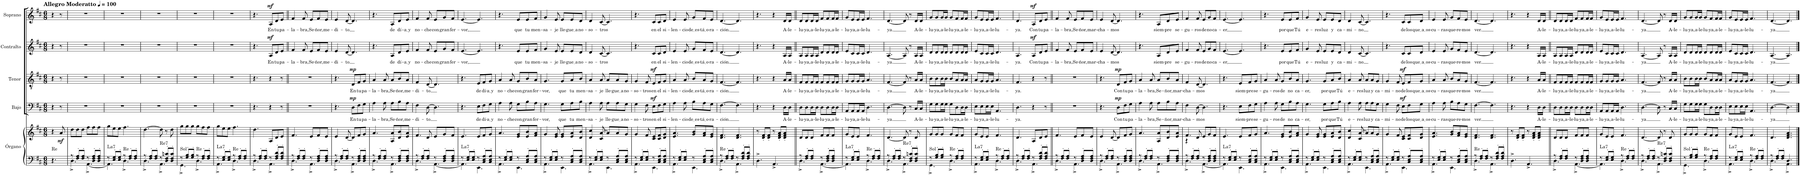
**kern	**kern	**dynam	**harte	**kern	**text	**dynam	**kern	**text	**dynam	**kern	**text	**dynam	**kern	**text	**dynam
*part5	*part5	*part5	*part5	*part4	*part4	*part4	*part3	*part3	*part3	*part2	*part2	*part2	*part1	*part1	*part1
*staff6	*staff5	*staff5/6	*	*staff4	*staff4	*staff4	*staff3	*staff3	*staff3	*staff2	*staff2	*staff2	*staff1	*staff1	*staff1
*I"Órgano	*	*	*	*I"Bajo	*	*	*I"Tenor	*	*	*I"Contralto	*	*	*I"Soprano	*	*
*	*	*	*	*I'B.	*	*	*I'T.	*	*	*I'C.	*	*	*I'S.	*	*
*clefF4	*clefG2	*	*	*clefF4	*	*	*clefGv2	*	*	*clefG2	*	*	*clefG2	*	*
*k[f#c#]	*k[f#c#]	*	*	*k[f#c#]	*	*	*k[f#c#]	*	*	*k[f#c#]	*	*	*k[f#c#]	*	*
*M6/8	*M6/8	*	*	*M6/8	*	*	*M6/8	*	*	*M6/8	*	*	*M6/8	*	*
*MM100	*MM100	*	*	*MM100	*	*	*MM100	*	*	*MM100	*	*	*MM100	*	*
=1	=1	=1	=1	=1	=1	=1	=1	=1	=1	=1	=1	=1	=1	=1	=1
!	!	!	!LO:H:kt=Re	!	!	!	!	!	!	!	!	!	!LO:TX:a:B:t=Allegro Moderatto	!	!
4.r	4r	.	N	4r	.	.	4r	.	.	4r	.	.	4r	.	.
!	!	!LO:DY:b	!	!	!	!	!	!	!	!	!	!	!	!	!
.	8a/	mf	.	8r	.	.	8r	.	.	8r	.	.	8r	.	.
=2	=2	=2	=2	=2	=2	=2	=2	=2	=2	=2	=2	=2	=2	=2	=2
*^	*	*	*	*	*	*	*	*	*	*	*	*	*	*	*
8r	4.D^\	8dd\L	.	.	2.r	.	.	2.r	.	.	2.r	.	.	2.r	.	.
8F#/' 8A/'L	.	8dd\	.	.	.	.	.	.	.	.	.	.	.	.	.	.
8F#/' 8A/'J	.	8dd\J	.	.	.	.	.	.	.	.	.	.	.	.	.	.
8r	[4.AA^\	8ff#\L	.	.	.	.	.	.	.	.	.	.	.	.	.	.
8D/' 8F#/' 8A/'L	.	8ff#\	.	.	.	.	.	.	.	.	.	.	.	.	.	.
8D/' 8F#/' 8A/'J	.	8ff#\J	.	.	.	.	.	.	.	.	.	.	.	.	.	.
=3	=3	=3	=3	=3	=3	=3	=3	=3	=3	=3	=3	=3	=3	=3	=3	=3
!	!	!	!	!LO:H:kt=La7	!	!	!	!	!	!	!	!	!	!	!	!
8r	4.AA\]	8gg\L	.	N	2.r	.	.	2.r	.	.	2.r	.	.	2.r	.	.
8E/' 8G/'L	.	8ee\	.	.	.	.	.	.	.	.	.	.	.	.	.	.
8E/' 8G/'J	.	8ee\J	.	.	.	.	.	.	.	.	.	.	.	.	.	.
!	!	!	!	!LO:H:kt=Re	!	!	!	!	!	!	!	!	!	!	!	!
8r	4.D^\	4.ff#\	.	N	.	.	.	.	.	.	.	.	.	.	.	.
8F#/' 8A/'L	.	.	.	.	.	.	.	.	.	.	.	.	.	.	.	.
8F#/' 8A/'J	.	.	.	.	.	.	.	.	.	.	.	.	.	.	.	.
=4	=4	=4	=4	=4	=4	=4	=4	=4	=4	=4	=4	=4	=4	=4	=4	=4
8r	4.D^\	[4.dd\	.	.	2.r	.	.	2.r	.	.	2.r	.	.	2.r	.	.
8F#/' 8A/'L	.	.	.	.	.	.	.	.	.	.	.	.	.	.	.	.
8F#/' 8A/'J	.	.	.	.	.	.	.	.	.	.	.	.	.	.	.	.
!	!	!	!	!LO:H:kt=Re7	!	!	!	!	!	!	!	!	!	!	!	!
8r	4.AA^\	8dd\]	.	N	.	.	.	.	.	.	.	.	.	.	.	.
8D/' 8F#/' 8cn/'L	.	8r	.	.	.	.	.	.	.	.	.	.	.	.	.	.
8D/' 8F#/' 8c/'J	.	8dd\	.	.	.	.	.	.	.	.	.	.	.	.	.	.
=5	=5	=5	=5	=5	=5	=5	=5	=5	=5	=5	=5	=5	=5	=5	=5	=5
!	!	!	!	!LO:H:kt=Sol	!	!	!	!	!	!	!	!	!	!	!	!
8r	4.GG^\	8gg\L	.	N	2.r	.	.	2.r	.	.	2.r	.	.	2.r	.	.
8G/' 8B/'L	.	8gg\	.	.	.	.	.	.	.	.	.	.	.	.	.	.
8G/' 8B/'J	.	8gg\J	.	.	.	.	.	.	.	.	.	.	.	.	.	.
!	!	!	!	!LO:H:kt=Re	!	!	!	!	!	!	!	!	!	!	!	!
8r	4.D^\	8gg\L	.	N	.	.	.	.	.	.	.	.	.	.	.	.
8F#/' 8A/'L	.	8ff#\	.	.	.	.	.	.	.	.	.	.	.	.	.	.
8F#/' 8A/'J	.	8ff#\J	.	.	.	.	.	.	.	.	.	.	.	.	.	.
=6	=6	=6	=6	=6	=6	=6	=6	=6	=6	=6	=6	=6	=6	=6	=6	=6
!	!	!	!	!LO:H:kt=La7	!	!	!	!	!	!	!	!	!	!	!	!
8r	4.AA^\	8gg\L	.	N	2.r	.	.	2.r	.	.	2.r	.	.	2.r	.	.
8E/' 8G/'L	.	8ee\	.	.	.	.	.	.	.	.	.	.	.	.	.	.
8E/' 8G/'J	.	8ee\J	.	.	.	.	.	.	.	.	.	.	.	.	.	.
!	!	!	!	!LO:H:kt=Re	!	!	!	!	!	!	!	!	!	!	!	!
8r	4.D^\	4.ff#\	.	N	.	.	.	.	.	.	.	.	.	.	.	.
8F#/' 8A/'L	.	.	.	.	.	.	.	.	.	.	.	.	.	.	.	.
8F#/' 8A/'J	.	.	.	.	.	.	.	.	.	.	.	.	.	.	.	.
=7	=7	=7	=7	=7	=7	=7	=7	=7	=7	=7	=7	=7	=7	=7	=7	=7
8r	4.D^\	4.dd\	.	.	4.r	.	.	4.r	.	.	4.r	.	.	4.r	.	.
8F#/' 8A/'L	.	.	.	.	.	.	.	.	.	.	.	.	.	.	.	.
8F#/' 8A/'J	.	.	.	.	.	.	.	.	.	.	.	.	.	.	.	.
!	!	!	!	!	!	!	!	!	!	!	!	!LO:LY:b	!LO:DY:a	!	!LO:LY:b	!LO:DY:a
8r	4.AA^\	8A/L	.	.	4r	.	.	4r	.	.	8A/L	En	mf	8A/L	En	mf
!	!	!	!	!	!	!	!	!	!	!	!	!LO:LY:b	!	!	!LO:LY:b	!
8F#/' 8A/' 8d/'L	.	8d/	.	.	.	.	.	.	.	.	8d/	tu	.	8d/	tu	.
!	!	!	!	!	!	!	!	!	!	!	!	!LO:LY:b	!	!	!LO:LY:b	!
8F#/' 8A/' 8d/'J	.	8e/J	.	.	8r	.	.	8r	.	.	8e/J	pa-	.	8e/J	pa-	.
=8||	=8||	=8||	=8||	=8||	=8||	=8||	=8||	=8||	=8||	=8||	=8||	=8||	=8||	=8||	=8||	=8||
!	!	!	!	!	!	!	!	!	!	!	!	!LO:LY:b	!	!	!LO:LY:b	!
8r	4.D^\	4.f#/	.	.	2.r	.	.	2.r	.	.	4f#/	-la-	.	4f#/	-la-	.
8F#/' 8A/'L	.	.	.	.	.	.	.	.	.	.	.	.	.	.	.	.
!	!	!	!	!	!	!	!	!	!	!	!	!LO:LY:b	!	!	!LO:LY:b	!
8F#/' 8A/'J	.	.	.	.	.	.	.	.	.	.	8f#/	-bra,	.	8f#/	-bra,	.
!	!	!	!	!	!	!	!	!	!	!	!	!LO:LY:b	!	!	!LO:LY:b	!
8r	4.AA^\	8e/L	.	.	.	.	.	.	.	.	8e/L	Se-	.	8e/L	Se-	.
!	!	!	!	!	!	!	!	!	!	!	!	!LO:LY:b	!	!	!LO:LY:b	!
8D/' 8F#/' 8A/'L	.	8f#/	.	.	.	.	.	.	.	.	8f#/	-ñor,	.	8f#/	-ñor,	.
!	!	!	!	!	!	!	!	!	!	!	!	!LO:LY:b	!	!	!LO:LY:b	!
8D/' 8F#/' 8A/'J	.	8e/J	.	.	.	.	.	.	.	.	8e/J	me-	.	8e/J	me-	.
=9	=9	=9	=9	=9	=9	=9	=9	=9	=9	=9	=9	=9	=9	=9	=9	=9
!	!	!	!	!	!	!	!	!	!	!	!	!LO:LY:b	!	!	!LO:LY:b	!
8r	4.D^\	4e/	.	.	4.r	.	.	4.r	.	.	4e/	-di-	.	4e/	-di-	.
8F#/' 8A/'L	.	.	.	.	.	.	.	.	.	.	.	.	.	.	.	.
!	!	!	!	!	!	!	!	!	!	!	!	!LO:LY:b	!	!	!LO:LY:b	!
8F#/' 8A/'J	.	[8d/	.	.	.	.	.	.	.	.	[8d/	-to	.	[8d/	-to	.
!	!	!	!	!	!	!LO:LY:b	!LO:DY:a	!	!LO:LY:b	!LO:DY:a	!	!	!	!	!	!
8r	4.AA^\	8d/L]	.	.	8D\L	En	mp	8D/L	En	mp	4.d/]	.	.	4.d/]	.	.
!	!	!	!	!	!	!LO:LY:b	!	!	!LO:LY:b	!	!	!	!	!	!	!
8D/' 8F#/' 8A/'L	.	8f#/	.	.	8F#\	tu	.	8F#/	tu	.	.	.	.	.	.	.
!	!	!	!	!	!	!LO:LY:b	!	!	!LO:LY:b	!	!	!	!	!	!	!
8D/' 8F#/' 8A/'J	.	8g/J	.	.	8G\J	pa-	.	8G/J	pa-	.	.	.	.	.	.	.
=10	=10	=10	=10	=10	=10	=10	=10	=10	=10	=10	=10	=10	=10	=10	=10	=10
!	!	!	!	!	!	!LO:LY:b	!	!	!LO:LY:b	!	!	!	!	!	!	!
8r	4.D^\	4.a/	.	.	4A\	-la-	.	4A/	-la-	.	4.r	.	.	4.r	.	.
8F#/' 8A/'L	.	.	.	.	.	.	.	.	.	.	.	.	.	.	.	.
!	!	!	!	!	!	!LO:LY:b	!	!	!LO:LY:b	!	!	!	!	!	!	!
8F#/' 8A/'J	.	.	.	.	8A\	-bra,	.	8A/	-bra,	.	.	.	.	.	.	.
!	!	!	!	!	!	!LO:LY:b	!	!	!LO:LY:b	!	!	!LO:LY:b	!	!	!LO:LY:b	!
8r	4.AA^\	8A/ 8a/L	.	.	8A\L	Se-	.	8A/L	Se-	.	8A/L	de	.	8A/L	de	.
!	!	!	!	!	!	!LO:LY:b	!	!	!LO:LY:b	!	!	!LO:LY:b	!	!	!LO:LY:b	!
8D/' 8F#/' 8A/'L	.	8d/ 8b/	.	.	8B\	-ñor,	.	8B/	-ñor,	.	8d/	dí-	.	8d/	dí-	.
!	!	!	!	!	!	!LO:LY:b	!	!	!LO:LY:b	!	!	!LO:LY:b	!	!	!LO:LY:b	!
8D/' 8F#/' 8A/'J	.	8e/ 8a/J	.	.	8A\J	me-	.	8A/J	me-	.	8e/J	a y	.	8e/J	a y	.
=11	=11	=11	=11	=11	=11	=11	=11	=11	=11	=11	=11	=11	=11	=11	=11	=11
*	*	*^	*	*	*	*	*	*	*	*	*	*	*	*	*	*
!	!	!	!	!	!	!	!LO:LY:b	!	!	!LO:LY:b	!	!	!LO:LY:b	!	!	!LO:LY:b	!
8r	4.D^\	4.f#/	4ryy	.	.	4F#\	-di-	.	4F#/	-di-	.	4f#/	no-	.	4f#/	no-	.
8F#/' 8A/'L	.	.	.	.	.	.	.	.	.	.	.	.	.	.	.	.	.
!	!	!	!	!	!	!	!LO:LY:b	!	!	!LO:LY:b	!	!	!LO:LY:b	!	!	!LO:LY:b	!
8F#/' 8A/'J	.	.	8d/	.	.	[8D\	-to	.	[8D/	-to	.	8f#/	-che	.	8f#/	-che	.
!	!	!	!	!	!	!	!	!	!	!	!	!	!LO:LY:b	!	!	!LO:LY:b	!
8r	[4.AA^\	8e/L	4.ryy	.	.	4.D\]	.	.	4.D/]	.	.	8e/L	con	.	8e/L	con	.
!	!	!	!	!	!	!	!	!	!	!	!	!	!LO:LY:b	!	!	!LO:LY:b	!
8D/' 8F#/' 8A/'L	.	8g/	.	.	.	.	.	.	.	.	.	8g/	gran	.	8g/	gran	.
!	!	!	!	!	!	!	!	!	!	!	!	!	!LO:LY:b	!	!	!LO:LY:b	!
8D/' 8F#/' 8A/'J	.	8f#/J	.	.	.	.	.	.	.	.	.	8f#/J	fer-	.	8f#/J	fer-	.
*	*	*v	*v	*	*	*	*	*	*	*	*	*	*	*	*	*	*
=12	=12	=12	=12	=12	=12	=12	=12	=12	=12	=12	=12	=12	=12	=12	=12	=12
!	!	!	!	!LO:H:kt=La7	!	!	!	!	!	!	!	!LO:LY:b	!	!	!LO:LY:b	!
8r	4.AA\]	4.e/	.	N	4.r	.	.	4.r	.	.	[4.e/	-vor,	.	[4.e/	-vor,	.
8E/' 8G/'L	.	.	.	.	.	.	.	.	.	.	.	.	.	.	.	.
8E/' 8G/'J	.	.	.	.	.	.	.	.	.	.	.	.	.	.	.	.
!	!	!	!	!	!	!LO:LY:b	!	!	!LO:LY:b	!	!	!	!	!	!	!
8r	4.EE\	8e/L	.	.	8E\L	de	.	8E/L	de	.	4.e/]	.	.	4.e/]	.	.
!	!	!	!	!	!	!LO:LY:b	!	!	!LO:LY:b	!	!	!	!	!	!	!
8C#/' 8E/' 8A/'L	.	8f#/	.	.	8F#\	dí-	.	8F#/	dí-	.	.	.	.	.	.	.
!	!	!	!	!	!	!LO:LY:b	!	!	!LO:LY:b	!	!	!	!	!	!	!
8C#/' 8E/' 8A/'J	.	8g/J	.	.	8G\J	a y	.	8G/J	a y	.	.	.	.	.	.	.
=13	=13	=13	=13	=13	=13	=13	=13	=13	=13	=13	=13	=13	=13	=13	=13	=13
!	!	!	!	!	!	!LO:LY:b	!	!	!LO:LY:b	!	!	!	!	!	!	!
8r	4.AA^\	4.a/	.	.	4A\	no-	.	4A/	no-	.	4.r	.	.	4.r	.	.
8E/' 8G/'L	.	.	.	.	.	.	.	.	.	.	.	.	.	.	.	.
!	!	!	!	!	!	!LO:LY:b	!	!	!LO:LY:b	!	!	!	!	!	!	!
8E/' 8G/'J	.	.	.	.	8A\	-che	.	8A/	-che	.	.	.	.	.	.	.
!	!	!	!	!	!	!LO:LY:b	!	!	!LO:LY:b	!	!	!LO:LY:b	!	!	!LO:LY:b	!
8r	4.EE\	8e/ 8g/L	.	.	8G\L	con	.	8G/L	con	.	8e/L	que	.	8e/L	que	.
!	!	!	!	!	!	!LO:LY:b	!	!	!LO:LY:b	!	!	!LO:LY:b	!	!	!LO:LY:b	!
8C#/' 8E/' 8A/'L	.	8e/ 8b/	.	.	8B\	gran	.	8B/	gran	.	8e/	tu	.	8e/	tu	.
!	!	!	!	!	!	!LO:LY:b	!	!	!LO:LY:b	!	!	!LO:LY:b	!	!	!LO:LY:b	!
8C#/' 8E/' 8A/'J	.	8f#/ 8a/J	.	.	8A\J	fer-	.	8A/J	fer-	.	8f#/J	men-	.	8f#/J	men-	.
=14	=14	=14	=14	=14	=14	=14	=14	=14	=14	=14	=14	=14	=14	=14	=14	=14
!	!	!	!	!	!	!LO:LY:b	!	!	!LO:LY:b	!	!	!LO:LY:b	!	!	!LO:LY:b	!
8r	4.AA^\	4g/	.	.	4.G\	-vor,	.	4.G/	-vor,	.	4g/	-sa-	.	4g/	-sa-	.
8E/' 8G/'L	.	.	.	.	.	.	.	.	.	.	.	.	.	.	.	.
!	!	!	!	!	!	!	!	!	!	!	!	!LO:LY:b	!	!	!LO:LY:b	!
8E/' 8G/'J	.	8e/ 8g/	.	.	.	.	.	.	.	.	8e/	-je	.	8e/	-je	.
!	!	!	!	!	!	!LO:LY:b	!	!	!LO:LY:b	!	!	!LO:LY:b	!	!	!LO:LY:b	!
8r	4.EE\	8e/ 8g/L	.	.	8G\L	que	.	8G/L	que	.	8e/L	lle-	.	8e/L	lle-	.
!	!	!	!	!	!	!LO:LY:b	!	!	!LO:LY:b	!	!	!LO:LY:b	!	!	!LO:LY:b	!
8C#/' 8E/' 8A/'L	.	8e/ 8a/	.	.	8A\	tu	.	8A/	tu	.	8e/	gue a	.	8e/	gue a	.
!	!	!	!	!	!	!LO:LY:b	!	!	!LO:LY:b	!	!	!LO:LY:b	!	!	!LO:LY:b	!
8C#/' 8E/' 8A/'J	.	8d/ 8b/J	.	.	8B\J	men-	.	8B/J	men-	.	8d/J	no-	.	8d/J	no-	.
=15	=15	=15	=15	=15	=15	=15	=15	=15	=15	=15	=15	=15	=15	=15	=15	=15
!	!	!	!	!	!	!LO:LY:b	!	!	!LO:LY:b	!	!	!LO:LY:b	!	!	!LO:LY:b	!
8r	4.AA^\	4d/ 4cc#/	.	.	4A\	-sa-	.	4A/	-sa-	.	4d/	-so-	.	4d/	-so-	.
8E/' 8G/'L	.	.	.	.	.	.	.	.	.	.	.	.	.	.	.	.
!	!	!	!	!	!	!LO:LY:b	!	!	!LO:LY:b	!	!	!LO:LY:b	!	!	!LO:LY:b	!
8E/' 8G/'J	.	8c#/ [8a/	.	.	8A\	-je	.	8A/	-je	.	[8c#/	-tros	.	[8c#/	-tros	.
!	!	!	!	!	!	!LO:LY:b	!	!	!LO:LY:b	!	!	!	!	!	!	!
8r	4.EE\	8a/L]	.	.	8A\L	lle-	.	8A/L	lle-	.	4.c#/]	.	.	4.c#/]	.	.
!	!	!	!	!	!	!LO:LY:b	!	!	!LO:LY:b	!	!	!	!	!	!	!
8C#/' 8E/' 8A/'L	.	8a/	.	.	8A\	gue a	.	8A/	gue a	.	.	.	.	.	.	.
!	!	!	!	!	!	!LO:LY:b	!	!	!LO:LY:b	!	!	!	!	!	!	!
8C#/' 8E/' 8A/'J	.	8g/J	.	.	8G\J	no-	.	8G/J	no-	.	.	.	.	.	.	.
=16	=16	=16	=16	=16	=16	=16	=16	=16	=16	=16	=16	=16	=16	=16	=16	=16
!	!	!	!	!	!	!LO:LY:b	!	!	!LO:LY:b	!	!	!	!	!	!	!
8r	4.AA^\	4g/	.	.	4G\	-so-	.	4G/	-so-	.	4.r	.	.	4.r	.	.
8E/' 8G/'L	.	.	.	.	.	.	.	.	.	.	.	.	.	.	.	.
!	!	!	!	!	!	!LO:LY:b	!	!	!LO:LY:b	!	!	!	!	!	!	!
8E/' 8G/'J	.	8f#/	.	.	8F#\	-tros	.	8F#/	-tros	.	.	.	.	.	.	.
!	!	!	!	!	!	!LO:LY:b	!LO:DY:a	!	!LO:LY:b	!LO:DY:a	!	!LO:LY:b	!	!	!LO:LY:b	!
8r	4.EE\	8c#/ 8e/L	.	.	8E\L	en	mf	8E/L	en	mf	8c#/L	en	.	8c#/L	en	.
!	!	!	!	!	!	!LO:LY:b	!	!	!LO:LY:b	!	!	!LO:LY:b	!	!	!LO:LY:b	!
8C#/' 8E/' 8A/'L	.	8c#/ 8f#/	.	.	8F#\	el	.	8F#/	el	.	8c#/	el	.	8c#/	el	.
!	!	!	!	!	!	!LO:LY:b	!	!	!LO:LY:b	!	!	!LO:LY:b	!	!	!LO:LY:b	!
8C#/' 8E/' 8A/'J	.	8d/ 8g/J	.	.	8G\J	si-	.	8G/J	si-	.	8d/J	si-	.	8d/J	si-	.
=17	=17	=17	=17	=17	=17	=17	=17	=17	=17	=17	=17	=17	=17	=17	=17	=17
!	!	!	!	!	!	!LO:LY:b	!	!	!LO:LY:b	!	!	!LO:LY:b	!	!	!LO:LY:b	!
8r	4.AA^\	4.e/ 4.a/	.	.	4A\	-len-	.	4A/	-len-	.	4e/	-len-	.	4e/	-len-	.
8E/' 8G/'L	.	.	.	.	.	.	.	.	.	.	.	.	.	.	.	.
!	!	!	!	!	!	!LO:LY:b	!	!	!LO:LY:b	!	!	!LO:LY:b	!	!	!LO:LY:b	!
8E/' 8G/'J	.	.	.	.	8A\	-cio	.	8A/	-cio	.	8e/	-cio	.	8e/	-cio	.
!	!	!	!	!	!	!LO:LY:b	!	!	!LO:LY:b	!	!	!LO:LY:b	!	!	!LO:LY:b	!
8r	4.EE\	8g/ 8b/L	.	.	8B\L	de es	.	8B/L	de es	.	8g/L	de es	.	8g/L	de es	.
!	!	!	!	!	!	!LO:LY:b	!	!	!LO:LY:b	!	!	!LO:LY:b	!	!	!LO:LY:b	!
8C#/' 8E/' 8A/'L	.	8f#/ 8a/	.	.	8A\	tá o	.	8A/	tá o	.	8f#/	tá o	.	8f#/	tá o	.
!	!	!	!	!	!	!LO:LY:b	!	!	!LO:LY:b	!	!	!LO:LY:b	!	!	!LO:LY:b	!
8C#/' 8E/' 8A/'J	.	8e/ 8g/J	.	.	8G\J	-ra-	.	8G/J	-ra-	.	8e/J	-ra-	.	8e/J	-ra-	.
=18	=18	=18	=18	=18	=18	=18	=18	=18	=18	=18	=18	=18	=18	=18	=18	=18
!	!	!	!	!LO:H:kt=Re	!	!LO:LY:b	!	!	!LO:LY:b	!	!	!LO:LY:b	!	!	!LO:LY:b	!
8r	4.D^\	4.d/ 4.f#/	.	N	[4.F#\	-ción.	.	[4.F#/	-ción.	.	[4.d/	-ción.	.	[4.d/	-ción.	.
8F#/' 8A/'L	.	.	.	.	.	.	.	.	.	.	.	.	.	.	.	.
8F#/' 8A/'J	.	.	.	.	.	.	.	.	.	.	.	.	.	.	.	.
8r	4.AA^\	4.d/ 4.f#/	.	.	4.F#\]	.	.	4.F#/]	.	.	4.d/]	.	.	4.d/]	.	.
8F#/' 8A/' 8d/'L	.	.	.	.	.	.	.	.	.	.	.	.	.	.	.	.
8F#/' 8A/' 8d/'J	.	.	.	.	.	.	.	.	.	.	.	.	.	.	.	.
*v	*v	*	*	*	*	*	*	*	*	*	*	*	*	*	*	*
=19	=19	=19	=19	=19	=19	=19	=19	=19	=19	=19	=19	=19	=19	=19	=19
4.D^\	8r	.	.	4.r	.	.	4.r	.	.	4.r	.	.	4.r	.	.
.	8d/' 8f#/'L	.	.	.	.	.	.	.	.	.	.	.	.	.	.
.	8d/' 8f#/'J	.	.	.	.	.	.	.	.	.	.	.	.	.	.
4.AA^/	8r	.	.	4r	.	.	4r	.	.	4r	.	.	4r	.	.
.	8d/' 8f#/' 8a/'L	.	.	.	.	.	.	.	.	.	.	.	.	.	.
!	!	!	!	!	!LO:LY:b	!	!	!LO:LY:b	!	!	!LO:LY:b	!	!	!LO:LY:b	!
.	8d/' 8f#/' 8a/'J	.	.	16D\LL	A-	.	16A/LL	A-	.	16A/LL	A-	.	16d/LL	A-	.
!	!	!	!	!	!LO:LY:b	!	!	!LO:LY:b	!	!	!LO:LY:b	!	!	!LO:LY:b	!
.	.	.	.	16D\JJ	-le-	.	16A/JJ	-le-	.	16A/JJ	-le-	.	16d/JJ	-le-	.
=20||	=20||	=20||	=20||	=20||	=20||	=20||	=20||	=20||	=20||	=20||	=20||	=20||	=20||	=20||	=20||
*^	*	*	*	*	*	*	*	*	*	*	*	*	*	*	*
!	!	!	!	!	!	!LO:LY:b	!	!	!LO:LY:b	!	!	!LO:LY:b	!	!	!LO:LY:b	!
8r	4.D^\	8d/L	.	.	8D\L	-lu-	.	8F#/L	-lu-	.	8A/L	-lu-	.	8d/L	-lu-	.
!	!	!	!	!	!	!LO:LY:b	!	!	!LO:LY:b	!	!	!LO:LY:b	!	!	!LO:LY:b	!
8F#/' 8A/'L	.	8d/	.	.	8D\	-ya,	.	8F#/	-ya,	.	8A/	-ya,	.	8d/	-ya,	.
!	!	!	!	!	!	!LO:LY:b	!	!	!LO:LY:b	!	!	!LO:LY:b	!	!	!LO:LY:b	!
8F#/' 8A/'J	.	8d/J	.	.	16D\L	a-	.	16F#/L	a-	.	16A/L	a-	.	16d/L	a-	.
!	!	!	!	!	!	!LO:LY:b	!	!	!LO:LY:b	!	!	!LO:LY:b	!	!	!LO:LY:b	!
.	.	.	.	.	16D\JJ	-le-	.	16F#/JJ	-le-	.	16A/JJ	-le-	.	16d/JJ	-le-	.
!	!	!	!	!	!	!LO:LY:b	!	!	!LO:LY:b	!	!	!LO:LY:b	!	!	!LO:LY:b	!
8r	[4.AA^\	8f#/L	.	.	8D\L	-lu-	.	8F#/L	-lu-	.	8d/L	-lu-	.	8f#/L	-lu-	.
!	!	!	!	!	!	!LO:LY:b	!	!	!LO:LY:b	!	!	!LO:LY:b	!	!	!LO:LY:b	!
8D/' 8F#/' 8A/'L	.	8f#/	.	.	8D\	-ya,	.	8F#/	-ya,	.	8d/	-ya,	.	8f#/	-ya,	.
!	!	!	!	!	!	!LO:LY:b	!	!	!LO:LY:b	!	!	!LO:LY:b	!	!	!LO:LY:b	!
8D/' 8F#/' 8A/'J	.	8f#/J	.	.	16D\L	a-	.	16F#/L	a-	.	16d/L	a-	.	16f#/L	a-	.
!	!	!	!	!	!	!LO:LY:b	!	!	!LO:LY:b	!	!	!LO:LY:b	!	!	!LO:LY:b	!
.	.	.	.	.	16D\JJ	-le-	.	16F#/JJ	-le-	.	16d/JJ	-le-	.	16f#/JJ	-le-	.
=21	=21	=21	=21	=21	=21	=21	=21	=21	=21	=21	=21	=21	=21	=21	=21	=21
!	!	!	!	!LO:H:kt=La7	!	!LO:LY:b	!	!	!LO:LY:b	!	!	!LO:LY:b	!	!	!LO:LY:b	!
8r	4.AA\]	8g/L	.	N	8AA/L	-lu-	.	8G/L	-lu-	.	8e/L	-lu-	.	8g/L	-lu-	.
!	!	!	!	!	!	!LO:LY:b	!	!	!LO:LY:b	!	!	!LO:LY:b	!	!	!LO:LY:b	!
8E/' 8G/'L	.	8e/	.	.	8AA/	-ya,	.	8G/	-ya,	.	8c#/	-ya,	.	8e/	-ya,	.
!	!	!	!	!	!	!LO:LY:b	!	!	!LO:LY:b	!	!	!LO:LY:b	!	!	!LO:LY:b	!
8E/' 8G/'J	.	8e/J	.	.	16AA/L	a-	.	16G/L	a-	.	16c#/L	a-	.	16e/L	a-	.
!	!	!	!	!	!	!LO:LY:b	!	!	!LO:LY:b	!	!	!LO:LY:b	!	!	!LO:LY:b	!
.	.	.	.	.	16AA/JJ	-le-	.	16G/JJ	-le-	.	16c#/JJ	-le-	.	16e/JJ	-le-	.
!	!	!	!	!LO:H:kt=Re	!	!LO:LY:b	!	!	!LO:LY:b	!	!	!LO:LY:b	!	!	!LO:LY:b	!
8r	4.D^\	4.f#/	.	N	4.D\	-lu-	.	4.A/	-lu-	.	4.d/	-lu-	.	4.f#/	-lu-	.
8F#/' 8A/'L	.	.	.	.	.	.	.	.	.	.	.	.	.	.	.	.
8F#/' 8A/'J	.	.	.	.	.	.	.	.	.	.	.	.	.	.	.	.
=22	=22	=22	=22	=22	=22	=22	=22	=22	=22	=22	=22	=22	=22	=22	=22	=22
!	!	!	!	!	!	!LO:LY:b	!	!	!LO:LY:b	!	!	!LO:LY:b	!	!	!LO:LY:b	!
8r	4.D^\	[4.d/	.	.	[4.D\	-ya.	.	[4.F#/	-ya.	.	[4.A/	-ya.	.	[4.d/	-ya.	.
8F#/' 8A/'L	.	.	.	.	.	.	.	.	.	.	.	.	.	.	.	.
8F#/' 8A/'J	.	.	.	.	.	.	.	.	.	.	.	.	.	.	.	.
!	!	!	!	!LO:H:kt=Re7	!	!	!	!	!	!	!	!	!	!	!	!
8r	4.AA^\	8d/]	.	N	8D\]	.	.	8F#/]	.	.	8A/]	.	.	8d/]	.	.
8D/' 8F#/' 8cn/'L	.	8r	.	.	8r	.	.	8r	.	.	8r	.	.	8r	.	.
!	!	!	!	!	!	!LO:LY:b	!	!	!LO:LY:b	!	!	!LO:LY:b	!	!	!LO:LY:b	!
8D/' 8F#/' 8c/'J	.	8d/	.	.	16C#/LL	A-	.	16A/LL	A-	.	16A/LL	A-	.	16d/LL	A-	.
!	!	!	!	!	!	!LO:LY:b	!	!	!LO:LY:b	!	!	!LO:LY:b	!	!	!LO:LY:b	!
.	.	.	.	.	16C#/JJ	-le-	.	16A/JJ	-le-	.	16A/JJ	-le-	.	16d/JJ	-le-	.
=23	=23	=23	=23	=23	=23	=23	=23	=23	=23	=23	=23	=23	=23	=23	=23	=23
!	!	!	!	!LO:H:kt=Sol	!	!LO:LY:b	!	!	!LO:LY:b	!	!	!LO:LY:b	!	!	!LO:LY:b	!
8r	4.GG^\	8g/L	.	N	8G\L	-lu-	.	8B\L	-lu-	.	8d/L	-lu-	.	8g/L	-lu-	.
!	!	!	!	!	!	!LO:LY:b	!	!	!LO:LY:b	!	!	!LO:LY:b	!	!	!LO:LY:b	!
8G/' 8B/'L	.	8g/	.	.	8G\	-ya,	.	8B\	-ya,	.	8d/	-ya,	.	8g/	-ya,	.
!	!	!	!	!	!	!LO:LY:b	!	!	!LO:LY:b	!	!	!LO:LY:b	!	!	!LO:LY:b	!
8G/' 8B/'J	.	8g/J	.	.	16G\L	a-	.	16B\L	a-	.	16d/L	a-	.	16g/L	a-	.
!	!	!	!	!	!	!LO:LY:b	!	!	!LO:LY:b	!	!	!LO:LY:b	!	!	!LO:LY:b	!
.	.	.	.	.	16G\JJ	-le-	.	16B\JJ	-le-	.	16d/JJ	-le-	.	16g/JJ	-le-	.
!	!	!	!	!LO:H:kt=Re	!	!LO:LY:b	!	!	!LO:LY:b	!	!	!LO:LY:b	!	!	!LO:LY:b	!
8r	4.D^\	8g/L	.	N	8G\L	-lu-	.	8B/L	-lu-	.	8d/L	-lu-	.	8g/L	-lu-	.
!	!	!	!	!	!	!LO:LY:b	!	!	!LO:LY:b	!	!	!LO:LY:b	!	!	!LO:LY:b	!
8F#/' 8A/'L	.	8f#/	.	.	8D\	-ya,	.	8A/	-ya,	.	8d/	-ya,	.	8f#/	-ya,	.
!	!	!	!	!	!	!LO:LY:b	!	!	!LO:LY:b	!	!	!LO:LY:b	!	!	!LO:LY:b	!
8F#/' 8A/'J	.	8f#/J	.	.	16D\L	a-	.	16A/L	a-	.	16d/L	a-	.	16f#/L	a-	.
!	!	!	!	!	!	!LO:LY:b	!	!	!LO:LY:b	!	!	!LO:LY:b	!	!	!LO:LY:b	!
.	.	.	.	.	16D\JJ	-le-	.	16A/JJ	-le-	.	16d/JJ	-le-	.	16f#/JJ	-le-	.
=24	=24	=24	=24	=24	=24	=24	=24	=24	=24	=24	=24	=24	=24	=24	=24	=24
!	!	!	!	!LO:H:kt=La7	!	!LO:LY:b	!	!	!LO:LY:b	!	!	!LO:LY:b	!	!	!LO:LY:b	!
8r	4.AA^\	8g/L	.	N	8E\L	-lu-	.	8A/L	-lu-	.	8e/L	-lu-	.	8g/L	-lu-	.
!	!	!	!	!	!	!LO:LY:b	!	!	!LO:LY:b	!	!	!LO:LY:b	!	!	!LO:LY:b	!
8E/' 8G/'L	.	8e/	.	.	8E\	-ya,	.	8G/	-ya,	.	8c#/	-ya,	.	8e/	-ya,	.
!	!	!	!	!	!	!LO:LY:b	!	!	!LO:LY:b	!	!	!LO:LY:b	!	!	!LO:LY:b	!
8E/' 8G/'J	.	8e/J	.	.	16E\L	a-	.	16G/L	a-	.	16c#/L	a-	.	16e/L	a-	.
!	!	!	!	!	!	!LO:LY:b	!	!	!LO:LY:b	!	!	!LO:LY:b	!	!	!LO:LY:b	!
.	.	.	.	.	16E\JJ	-le-	.	16G/JJ	-le-	.	16c#/JJ	-le-	.	16e/JJ	-le-	.
!	!	!	!	!LO:H:kt=Re	!	!LO:LY:b	!	!	!LO:LY:b	!	!	!LO:LY:b	!	!	!LO:LY:b	!
8r	4.D^\	4.f#/	.	N	4.AA/	-lu-	.	4.A/	-lu-	.	4.d/	-lu-	.	4.f#/	-lu-	.
8F#/' 8A/'L	.	.	.	.	.	.	.	.	.	.	.	.	.	.	.	.
8F#/' 8A/'J	.	.	.	.	.	.	.	.	.	.	.	.	.	.	.	.
=25	=25	=25	=25	=25	=25	=25	=25	=25	=25	=25	=25	=25	=25	=25	=25	=25
!	!	!	!	!	!	!LO:LY:b	!	!	!LO:LY:b	!	!	!LO:LY:b	!	!	!LO:LY:b	!
8r	4.D^\	4.d/	.	.	4.D\	-ya.	.	4.F#/	-ya.	.	4.A/	-ya.	.	4.d/	-ya.	.
8F#/' 8A/'L	.	.	.	.	.	.	.	.	.	.	.	.	.	.	.	.
8F#/' 8A/'J	.	.	.	.	.	.	.	.	.	.	.	.	.	.	.	.
!	!	!	!	!	!	!	!	!	!	!	!	!LO:LY:b	!LO:DY:a	!	!LO:LY:b	!LO:DY:a
8r	4.AA^\	8A/L	.	.	4r	.	.	4r	.	.	8A/L	Con	mf	8A/L	Con	mf
!	!	!	!	!	!	!	!	!	!	!	!	!LO:LY:b	!	!	!LO:LY:b	!
8F#/' 8A/' 8d/'L	.	8d/	.	.	.	.	.	.	.	.	8d/	tu	.	8d/	tu	.
!	!	!	!	!	!	!	!	!	!	!	!	!LO:LY:b	!	!	!LO:LY:b	!
8F#/' 8A/' 8d/'J	.	8e/J	.	.	8r	.	.	8r	.	.	8e/J	pa-	.	8e/J	pa-	.
=26||	=26||	=26||	=26||	=26||	=26||	=26||	=26||	=26||	=26||	=26||	=26||	=26||	=26||	=26||	=26||	=26||
!	!	!	!	!	!	!	!	!	!	!	!	!LO:LY:b	!	!	!LO:LY:b	!
8r	4.D^\	4.f#/	.	.	2.r	.	.	2.r	.	.	4f#/	-la-	.	4f#/	-la-	.
8F#/' 8A/'L	.	.	.	.	.	.	.	.	.	.	.	.	.	.	.	.
!	!	!	!	!	!	!	!	!	!	!	!	!LO:LY:b	!	!	!LO:LY:b	!
8F#/' 8A/'J	.	.	.	.	.	.	.	.	.	.	8f#/	-bra,	.	8f#/	-bra,	.
!	!	!	!	!	!	!	!	!	!	!	!	!LO:LY:b	!	!	!LO:LY:b	!
8r	4.AA^\	8e/L	.	.	.	.	.	.	.	.	8e/L	Se-	.	8e/L	Se-	.
!	!	!	!	!	!	!	!	!	!	!	!	!LO:LY:b	!	!	!LO:LY:b	!
8D/' 8F#/' 8A/'L	.	8f#/	.	.	.	.	.	.	.	.	8f#/	-ñor,	.	8f#/	-ñor,	.
!	!	!	!	!	!	!	!	!	!	!	!	!LO:LY:b	!	!	!LO:LY:b	!
8D/' 8F#/' 8A/'J	.	8e/J	.	.	.	.	.	.	.	.	8e/J	mar-	.	8e/J	mar-	.
=27	=27	=27	=27	=27	=27	=27	=27	=27	=27	=27	=27	=27	=27	=27	=27	=27
!	!	!	!	!	!	!	!	!	!	!	!	!LO:LY:b	!	!	!LO:LY:b	!
8r	4.D^\	4e/	.	.	4.r	.	.	4.r	.	.	4e/	-cha-	.	4e/	-cha-	.
8F#/' 8A/'L	.	.	.	.	.	.	.	.	.	.	.	.	.	.	.	.
!	!	!	!	!	!	!	!	!	!	!	!	!LO:LY:b	!	!	!LO:LY:b	!
8F#/' 8A/'J	.	[8d/	.	.	.	.	.	.	.	.	[8d/	-mos	.	[8d/	-mos	.
!	!	!	!	!	!	!LO:LY:b	!LO:DY:a	!	!LO:LY:b	!LO:DY:a	!	!	!	!	!	!
8r	4.AA^\	8d/L]	.	.	8D\L	Con	mp	8D/L	Con	mp	4.d/]	.	.	4.d/]	.	.
!	!	!	!	!	!	!LO:LY:b	!	!	!LO:LY:b	!	!	!	!	!	!	!
8D/' 8F#/' 8A/'L	.	8f#/	.	.	8F#\	tu	.	8F#/	tu	.	.	.	.	.	.	.
!	!	!	!	!	!	!LO:LY:b	!	!	!LO:LY:b	!	!	!	!	!	!	!
8D/' 8F#/' 8A/'J	.	8g/J	.	.	8G\J	pa-	.	8G/J	pa-	.	.	.	.	.	.	.
=28	=28	=28	=28	=28	=28	=28	=28	=28	=28	=28	=28	=28	=28	=28	=28	=28
!	!	!	!	!	!	!LO:LY:b	!	!	!LO:LY:b	!	!	!	!	!	!	!
8r	4.D^\	4.a/	.	.	4A\	-la-	.	4A/	-la-	.	4.r	.	.	4.r	.	.
8F#/' 8A/'L	.	.	.	.	.	.	.	.	.	.	.	.	.	.	.	.
!	!	!	!	!	!	!LO:LY:b	!	!	!LO:LY:b	!	!	!	!	!	!	!
8F#/' 8A/'J	.	.	.	.	8A\	-bra,	.	8A/	-bra,	.	.	.	.	.	.	.
!	!	!	!	!	!	!LO:LY:b	!	!	!LO:LY:b	!	!	!LO:LY:b	!	!	!LO:LY:b	!
8r	4.AA^\	8A/ 8a/L	.	.	8A\L	Se-	.	8A/L	Se-	.	8A/L	siem-	.	8A/L	siem-	.
!	!	!	!	!	!	!LO:LY:b	!	!	!LO:LY:b	!	!	!LO:LY:b	!	!	!LO:LY:b	!
8D/' 8F#/' 8A/'L	.	8d/ 8b/	.	.	8B\	-ñor,	.	8B/	-ñor,	.	8d/	-pre	.	8d/	-pre	.
!	!	!	!	!	!	!LO:LY:b	!	!	!LO:LY:b	!	!	!LO:LY:b	!	!	!LO:LY:b	!
8D/' 8F#/' 8A/'J	.	8e/ 8a/J	.	.	8A\J	mar-	.	8A/J	mar-	.	8e/J	se-	.	8e/J	se-	.
=29	=29	=29	=29	=29	=29	=29	=29	=29	=29	=29	=29	=29	=29	=29	=29	=29
*	*	*^	*	*	*	*	*	*	*	*	*	*	*	*	*	*
!	!	!	!	!	!	!	!LO:LY:b	!	!	!LO:LY:b	!	!	!LO:LY:b	!	!	!LO:LY:b	!
8r	4.D^\	4.f#/	4r	.	.	4F#\	-cha-	.	4F#/	-cha-	.	4f#/	-gu-	.	4f#/	-gu-	.
8F#/' 8A/'L	.	.	.	.	.	.	.	.	.	.	.	.	.	.	.	.	.
!	!	!	!	!	!	!	!LO:LY:b	!	!	!LO:LY:b	!	!	!LO:LY:b	!	!	!LO:LY:b	!
8F#/' 8A/'J	.	.	8d/	.	.	[8D\	-mos	.	[8D/	-mos	.	8f#/	-ros	.	8f#/	-ros	.
!	!	!	!	!	!	!	!	!	!	!	!	!	!LO:LY:b	!	!	!LO:LY:b	!
8r	[4.AA^\	8e/L	4.ryy	.	.	4.D\]	.	.	4.D/]	.	.	8e/L	de	.	8e/L	de	.
!	!	!	!	!	!	!	!	!	!	!	!	!	!LO:LY:b	!	!	!LO:LY:b	!
8D/' 8F#/' 8A/'L	.	8g/	.	.	.	.	.	.	.	.	.	8g/	no	.	8g/	no	.
!	!	!	!	!	!	!	!	!	!	!	!	!	!LO:LY:b	!	!	!LO:LY:b	!
8D/' 8F#/' 8A/'J	.	8f#/J	.	.	.	.	.	.	.	.	.	8f#/J	ca-	.	8f#/J	ca-	.
*	*	*v	*v	*	*	*	*	*	*	*	*	*	*	*	*	*	*
=30	=30	=30	=30	=30	=30	=30	=30	=30	=30	=30	=30	=30	=30	=30	=30	=30
!	!	!	!	!LO:H:kt=La7	!	!	!	!	!	!	!	!LO:LY:b	!	!	!LO:LY:b	!
8r	4.AA\]	4.e/	.	N	4.r	.	.	4.r	.	.	[4.e/	-er,	.	[4.e/	-er,	.
8E/' 8G/'L	.	.	.	.	.	.	.	.	.	.	.	.	.	.	.	.
8E/' 8G/'J	.	.	.	.	.	.	.	.	.	.	.	.	.	.	.	.
!	!	!	!	!	!	!LO:LY:b	!	!	!LO:LY:b	!	!	!	!	!	!	!
8r	4.EE\	8e/L	.	.	8E\L	siem-	.	8E/L	siem-	.	4.e/]	.	.	4.e/]	.	.
!	!	!	!	!	!	!LO:LY:b	!	!	!LO:LY:b	!	!	!	!	!	!	!
8C#/' 8E/' 8A/'L	.	8f#/	.	.	8F#\	-pre	.	8F#/	-pre	.	.	.	.	.	.	.
!	!	!	!	!	!	!LO:LY:b	!	!	!LO:LY:b	!	!	!	!	!	!	!
8C#/' 8E/' 8A/'J	.	8g/J	.	.	8G\J	se-	.	8G/J	se-	.	.	.	.	.	.	.
=31	=31	=31	=31	=31	=31	=31	=31	=31	=31	=31	=31	=31	=31	=31	=31	=31
!	!	!	!	!	!	!LO:LY:b	!	!	!LO:LY:b	!	!	!	!	!	!	!
8r	4.AA^\	4.a/	.	.	4A\	-gu-	.	4A/	-gu-	.	4.r	.	.	4.r	.	.
8E/' 8G/'L	.	.	.	.	.	.	.	.	.	.	.	.	.	.	.	.
!	!	!	!	!	!	!LO:LY:b	!	!	!LO:LY:b	!	!	!	!	!	!	!
8E/' 8G/'J	.	.	.	.	8A\	-ros	.	8A/	-ros	.	.	.	.	.	.	.
!	!	!	!	!	!	!LO:LY:b	!	!	!LO:LY:b	!	!	!LO:LY:b	!	!	!LO:LY:b	!
8r	4.EE\	8e/ 8g/L	.	.	8G\L	de	.	8G/L	de	.	8e/L	por	.	8e/L	por	.
!	!	!	!	!	!	!LO:LY:b	!	!	!LO:LY:b	!	!	!LO:LY:b	!	!	!LO:LY:b	!
8C#/' 8E/' 8A/'L	.	8e/ 8b/	.	.	8B\	no	.	8B/	no	.	8e/	que	.	8e/	que	.
!	!	!	!	!	!	!LO:LY:b	!	!	!LO:LY:b	!	!	!LO:LY:b	!	!	!LO:LY:b	!
8C#/' 8E/' 8A/'J	.	8f#/ 8a/J	.	.	8A\J	ca-	.	8A/J	ca-	.	8f#/J	Tú	.	8f#/J	Tú	.
=32	=32	=32	=32	=32	=32	=32	=32	=32	=32	=32	=32	=32	=32	=32	=32	=32
!	!	!	!	!	!	!LO:LY:b	!	!	!LO:LY:b	!	!	!LO:LY:b	!	!	!LO:LY:b	!
8r	4.AA^\	4g/	.	.	4.G\	-er,	.	4.G/	-er,	.	4g/	e-	.	4g/	e-	.
8E/' 8G/'L	.	.	.	.	.	.	.	.	.	.	.	.	.	.	.	.
!	!	!	!	!	!	!	!	!	!	!	!	!LO:LY:b	!	!	!LO:LY:b	!
8E/' 8G/'J	.	8e/ 8g/	.	.	.	.	.	.	.	.	8e/	-res	.	8e/	-res	.
!	!	!	!	!	!	!LO:LY:b	!	!	!LO:LY:b	!	!	!LO:LY:b	!	!	!LO:LY:b	!
8r	4.EE\	8e/ 8g/L	.	.	8G\L	por	.	8G/L	por	.	8e/L	luz	.	8e/L	luz	.
!	!	!	!	!	!	!LO:LY:b	!	!	!LO:LY:b	!	!	!LO:LY:b	!	!	!LO:LY:b	!
8C#/' 8E/' 8A/'L	.	8e/ 8a/	.	.	8A\	que	.	8A/	que	.	8e/	y	.	8e/	y	.
!	!	!	!	!	!	!LO:LY:b	!	!	!LO:LY:b	!	!	!LO:LY:b	!	!	!LO:LY:b	!
8C#/' 8E/' 8A/'J	.	8d/ 8b/J	.	.	8B\J	Tú	.	8B/J	Tú	.	8d/J	ca-	.	8d/J	ca-	.
=33	=33	=33	=33	=33	=33	=33	=33	=33	=33	=33	=33	=33	=33	=33	=33	=33
!	!	!	!	!	!	!LO:LY:b	!	!	!LO:LY:b	!	!	!LO:LY:b	!	!	!LO:LY:b	!
8r	4.AA^\	4d/ 4cc#/	.	.	4A\	e-	.	4A/	e-	.	4d/	-mi-	.	4d/	-mi-	.
8E/' 8G/'L	.	.	.	.	.	.	.	.	.	.	.	.	.	.	.	.
!	!	!	!	!	!	!LO:LY:b	!	!	!LO:LY:b	!	!	!LO:LY:b	!	!	!LO:LY:b	!
8E/' 8G/'J	.	8c#/ [8a/	.	.	8A\	-res	.	8A/	-res	.	[8c#/	-no	.	[8c#/	-no	.
!	!	!	!	!	!	!LO:LY:b	!	!	!LO:LY:b	!	!	!	!	!	!	!
8r	4.EE\	8a/L]	.	.	8A\L	luz	.	8A/L	luz	.	4.c#/]	.	.	4.c#/]	.	.
!	!	!	!	!	!	!LO:LY:b	!	!	!LO:LY:b	!	!	!	!	!	!	!
8C#/' 8E/' 8A/'L	.	8a/	.	.	8A\	y	.	8A/	y	.	.	.	.	.	.	.
!	!	!	!	!	!	!LO:LY:b	!	!	!LO:LY:b	!	!	!	!	!	!	!
8C#/' 8E/' 8A/'J	.	8g/J	.	.	8G\J	ca-	.	8G/J	ca-	.	.	.	.	.	.	.
=34	=34	=34	=34	=34	=34	=34	=34	=34	=34	=34	=34	=34	=34	=34	=34	=34
!	!	!	!	!	!	!LO:LY:b	!	!	!LO:LY:b	!	!	!	!	!	!	!
8r	4.AA^\	4g/	.	.	4G\	-mi-	.	4G/	-mi-	.	4.r	.	.	4.r	.	.
8E/' 8G/'L	.	.	.	.	.	.	.	.	.	.	.	.	.	.	.	.
!	!	!	!	!	!	!LO:LY:b	!	!	!LO:LY:b	!	!	!	!	!	!	!
8E/' 8G/'J	.	8f#/	.	.	8F#\	-no	.	8F#/	-no	.	.	.	.	.	.	.
!	!	!	!	!	!	!LO:LY:b	!LO:DY:a	!	!LO:LY:b	!LO:DY:a	!	!LO:LY:b	!	!	!LO:LY:b	!
8r	4.EE\	8c#/ 8e/L	.	.	8E\L	de	mf	8E/L	de	mf	8c#/L	de	.	8c#/L	de	.
!	!	!	!	!	!	!LO:LY:b	!	!	!LO:LY:b	!	!	!LO:LY:b	!	!	!LO:LY:b	!
8C#/' 8E/' 8A/'L	.	8c#/ 8f#/	.	.	8F#\	los	.	8F#/	los	.	8c#/	los	.	8c#/	los	.
!	!	!	!	!	!	!LO:LY:b	!	!	!LO:LY:b	!	!	!LO:LY:b	!	!	!LO:LY:b	!
8C#/' 8E/' 8A/'J	.	8d/ 8g/J	.	.	8G\J	que a os	.	8G/J	que a os	.	8d/J	que a os	.	8d/J	que a os	.
=35	=35	=35	=35	=35	=35	=35	=35	=35	=35	=35	=35	=35	=35	=35	=35	=35
!	!	!	!	!	!	!LO:LY:b	!	!	!LO:LY:b	!	!	!LO:LY:b	!	!	!LO:LY:b	!
8r	4.AA^\	4.e/ 4.a/	.	.	4A\	-cu-	.	4A/	-cu-	.	4e/	-cu-	.	4e/	-cu-	.
8E/' 8G/'L	.	.	.	.	.	.	.	.	.	.	.	.	.	.	.	.
!	!	!	!	!	!	!LO:LY:b	!	!	!LO:LY:b	!	!	!LO:LY:b	!	!	!LO:LY:b	!
8E/' 8G/'J	.	.	.	.	8A\	-ras	.	8A/	-ras	.	8e/	-ras	.	8e/	-ras	.
!	!	!	!	!	!	!LO:LY:b	!	!	!LO:LY:b	!	!	!LO:LY:b	!	!	!LO:LY:b	!
8r	4.EE\	8g/ 8b/L	.	.	8B\L	que-	.	8B/L	que-	.	8g/L	que-	.	8g/L	que-	.
!	!	!	!	!	!	!LO:LY:b	!	!	!LO:LY:b	!	!	!LO:LY:b	!	!	!LO:LY:b	!
8C#/' 8E/' 8A/'L	.	8f#/ 8a/	.	.	8A\	-re-	.	8A/	-re-	.	8f#/	-re-	.	8f#/	-re-	.
!	!	!	!	!	!	!LO:LY:b	!	!	!LO:LY:b	!	!	!LO:LY:b	!	!	!LO:LY:b	!
8C#/' 8E/' 8A/'J	.	8e/ 8g/J	.	.	8G\J	-mos	.	8G/J	-mos	.	8e/J	-mos	.	8e/J	-mos	.
=36	=36	=36	=36	=36	=36	=36	=36	=36	=36	=36	=36	=36	=36	=36	=36	=36
!	!	!	!	!LO:H:kt=Re	!	!LO:LY:b	!	!	!LO:LY:b	!	!	!LO:LY:b	!	!	!LO:LY:b	!
8r	4.D^\	4.d/ 4.f#/	.	N	[4.F#\	ver.	.	[4.F#/	ver.	.	[4.d/	ver.	.	[4.d/	ver.	.
8F#/' 8A/'L	.	.	.	.	.	.	.	.	.	.	.	.	.	.	.	.
8F#/' 8A/'J	.	.	.	.	.	.	.	.	.	.	.	.	.	.	.	.
8r	4.AA^\	4.d/ 4.f#/	.	.	4.F#\]	.	.	4.F#/]	.	.	4.d/]	.	.	4.d/]	.	.
8F#/' 8A/' 8d/'L	.	.	.	.	.	.	.	.	.	.	.	.	.	.	.	.
8F#/' 8A/' 8d/'J	.	.	.	.	.	.	.	.	.	.	.	.	.	.	.	.
*v	*v	*	*	*	*	*	*	*	*	*	*	*	*	*	*	*
=37	=37	=37	=37	=37	=37	=37	=37	=37	=37	=37	=37	=37	=37	=37	=37
4.D^\	8r	.	.	4.r	.	.	4.r	.	.	4.r	.	.	4.r	.	.
.	8d/' 8f#/'L	.	.	.	.	.	.	.	.	.	.	.	.	.	.
.	8d/' 8f#/'J	.	.	.	.	.	.	.	.	.	.	.	.	.	.
4.AA^/	8r	.	.	4r	.	.	4r	.	.	4r	.	.	4r	.	.
.	8d/' 8f#/' 8a/'L	.	.	.	.	.	.	.	.	.	.	.	.	.	.
!	!	!	!	!	!LO:LY:b	!	!	!LO:LY:b	!	!	!LO:LY:b	!	!	!LO:LY:b	!
.	8d/' 8f#/' 8a/'J	.	.	16D\LL	A-	.	16A/LL	A-	.	16A/LL	A-	.	16d/LL	A-	.
!	!	!	!	!	!LO:LY:b	!	!	!LO:LY:b	!	!	!LO:LY:b	!	!	!LO:LY:b	!
.	.	.	.	16D\JJ	-le-	.	16A/JJ	-le-	.	16A/JJ	-le-	.	16d/JJ	-le-	.
=38||	=38||	=38||	=38||	=38||	=38||	=38||	=38||	=38||	=38||	=38||	=38||	=38||	=38||	=38||	=38||
*^	*	*	*	*	*	*	*	*	*	*	*	*	*	*	*
!	!	!	!	!	!	!LO:LY:b	!	!	!LO:LY:b	!	!	!LO:LY:b	!	!	!LO:LY:b	!
8r	4.D^\	8d/L	.	.	8D\L	-lu-	.	8F#/L	-lu-	.	8A/L	-lu-	.	8d/L	-lu-	.
!	!	!	!	!	!	!LO:LY:b	!	!	!LO:LY:b	!	!	!LO:LY:b	!	!	!LO:LY:b	!
8F#/' 8A/'L	.	8d/	.	.	8D\	-ya,	.	8F#/	-ya,	.	8A/	-ya,	.	8d/	-ya,	.
!	!	!	!	!	!	!LO:LY:b	!	!	!LO:LY:b	!	!	!LO:LY:b	!	!	!LO:LY:b	!
8F#/' 8A/'J	.	8d/J	.	.	16D\L	a-	.	16F#/L	a-	.	16A/L	a-	.	16d/L	a-	.
!	!	!	!	!	!	!LO:LY:b	!	!	!LO:LY:b	!	!	!LO:LY:b	!	!	!LO:LY:b	!
.	.	.	.	.	16D\JJ	-le-	.	16F#/JJ	-le-	.	16A/JJ	-le-	.	16d/JJ	-le-	.
!	!	!	!	!	!	!LO:LY:b	!	!	!LO:LY:b	!	!	!LO:LY:b	!	!	!LO:LY:b	!
8r	[4.AA^\	8f#/L	.	.	8D\L	-lu-	.	8F#/L	-lu-	.	8d/L	-lu-	.	8f#/L	-lu-	.
!	!	!	!	!	!	!LO:LY:b	!	!	!LO:LY:b	!	!	!LO:LY:b	!	!	!LO:LY:b	!
8D/' 8F#/' 8A/'L	.	8f#/	.	.	8D\	-ya,	.	8F#/	-ya,	.	8d/	-ya,	.	8f#/	-ya,	.
!	!	!	!	!	!	!LO:LY:b	!	!	!LO:LY:b	!	!	!LO:LY:b	!	!	!LO:LY:b	!
8D/' 8F#/' 8A/'J	.	8f#/J	.	.	16D\L	a-	.	16F#/L	a-	.	16d/L	a-	.	16f#/L	a-	.
!	!	!	!	!	!	!LO:LY:b	!	!	!LO:LY:b	!	!	!LO:LY:b	!	!	!LO:LY:b	!
.	.	.	.	.	16D\JJ	-le-	.	16F#/JJ	-le-	.	16d/JJ	-le-	.	16f#/JJ	-le-	.
=39	=39	=39	=39	=39	=39	=39	=39	=39	=39	=39	=39	=39	=39	=39	=39	=39
!	!	!	!	!LO:H:kt=La7	!	!LO:LY:b	!	!	!LO:LY:b	!	!	!LO:LY:b	!	!	!LO:LY:b	!
8r	4.AA\]	8g/L	.	N	8AA/L	-lu-	.	8G/L	-lu-	.	8e/L	-lu-	.	8g/L	-lu-	.
!	!	!	!	!	!	!LO:LY:b	!	!	!LO:LY:b	!	!	!LO:LY:b	!	!	!LO:LY:b	!
8E/' 8G/'L	.	8e/	.	.	8AA/	-ya,	.	8G/	-ya,	.	8c#/	-ya,	.	8e/	-ya,	.
!	!	!	!	!	!	!LO:LY:b	!	!	!LO:LY:b	!	!	!LO:LY:b	!	!	!LO:LY:b	!
8E/' 8G/'J	.	8e/J	.	.	16AA/L	a-	.	16G/L	a-	.	16c#/L	a-	.	16e/L	a-	.
!	!	!	!	!	!	!LO:LY:b	!	!	!LO:LY:b	!	!	!LO:LY:b	!	!	!LO:LY:b	!
.	.	.	.	.	16AA/JJ	-le-	.	16G/JJ	-le-	.	16c#/JJ	-le-	.	16e/JJ	-le-	.
!	!	!	!	!LO:H:kt=Re	!	!LO:LY:b	!	!	!LO:LY:b	!	!	!LO:LY:b	!	!	!LO:LY:b	!
8r	4.D^\	4.f#/	.	N	4.D\	-lu-	.	4.A/	-lu-	.	4.d/	-lu-	.	4.f#/	-lu-	.
8F#/' 8A/'L	.	.	.	.	.	.	.	.	.	.	.	.	.	.	.	.
8F#/' 8A/'J	.	.	.	.	.	.	.	.	.	.	.	.	.	.	.	.
=40	=40	=40	=40	=40	=40	=40	=40	=40	=40	=40	=40	=40	=40	=40	=40	=40
!	!	!	!	!	!	!LO:LY:b	!	!	!LO:LY:b	!	!	!LO:LY:b	!	!	!LO:LY:b	!
8r	4.D^\	[4.d/	.	.	[4.D\	-ya.	.	[4.F#/	-ya.	.	[4.A/	-ya.	.	[4.d/	-ya.	.
8F#/' 8A/'L	.	.	.	.	.	.	.	.	.	.	.	.	.	.	.	.
8F#/' 8A/'J	.	.	.	.	.	.	.	.	.	.	.	.	.	.	.	.
!	!	!	!	!LO:H:kt=Re7	!	!	!	!	!	!	!	!	!	!	!	!
8r	4.AA^\	8d/]	.	N	8D\]	.	.	8F#/]	.	.	8A/]	.	.	8d/]	.	.
8D/' 8F#/' 8cn/'L	.	8r	.	.	8r	.	.	8r	.	.	8r	.	.	8r	.	.
!	!	!	!	!	!	!LO:LY:b	!	!	!LO:LY:b	!	!	!LO:LY:b	!	!	!LO:LY:b	!
8D/' 8F#/' 8c/'J	.	8d/	.	.	16C#/LL	A-	.	16A/LL	A-	.	16A/LL	A-	.	16d/LL	A-	.
!	!	!	!	!	!	!LO:LY:b	!	!	!LO:LY:b	!	!	!LO:LY:b	!	!	!LO:LY:b	!
.	.	.	.	.	16C#/JJ	-le-	.	16A/JJ	-le-	.	16A/JJ	-le-	.	16d/JJ	-le-	.
=41	=41	=41	=41	=41	=41	=41	=41	=41	=41	=41	=41	=41	=41	=41	=41	=41
!	!	!	!	!LO:H:kt=Sol	!	!LO:LY:b	!	!	!LO:LY:b	!	!	!LO:LY:b	!	!	!LO:LY:b	!
8r	4.GG^\	8g/L	.	N	8G\L	-lu-	.	8B\L	-lu-	.	8d/L	-lu-	.	8g/L	-lu-	.
!	!	!	!	!	!	!LO:LY:b	!	!	!LO:LY:b	!	!	!LO:LY:b	!	!	!LO:LY:b	!
8G/' 8B/'L	.	8g/	.	.	8G\	-ya,	.	8B\	-ya,	.	8d/	-ya,	.	8g/	-ya,	.
!	!	!	!	!	!	!LO:LY:b	!	!	!LO:LY:b	!	!	!LO:LY:b	!	!	!LO:LY:b	!
8G/' 8B/'J	.	8g/J	.	.	16G\L	a-	.	16B\L	a-	.	16d/L	a-	.	16g/L	a-	.
!	!	!	!	!	!	!LO:LY:b	!	!	!LO:LY:b	!	!	!LO:LY:b	!	!	!LO:LY:b	!
.	.	.	.	.	16G\JJ	-le-	.	16B\JJ	-le-	.	16d/JJ	-le-	.	16g/JJ	-le-	.
!	!	!	!	!LO:H:kt=Re	!	!LO:LY:b	!	!	!LO:LY:b	!	!	!LO:LY:b	!	!	!LO:LY:b	!
8r	4.D^\	8g/L	.	N	8G\L	-lu-	.	8B/L	-lu-	.	8d/L	-lu-	.	8g/L	-lu-	.
!	!	!	!	!	!	!LO:LY:b	!	!	!LO:LY:b	!	!	!LO:LY:b	!	!	!LO:LY:b	!
8F#/' 8A/'L	.	8f#/	.	.	8D\	-ya,	.	8A/	-ya,	.	8d/	-ya,	.	8f#/	-ya,	.
!	!	!	!	!	!	!LO:LY:b	!	!	!LO:LY:b	!	!	!LO:LY:b	!	!	!LO:LY:b	!
8F#/' 8A/'J	.	8f#/J	.	.	16D\L	a-	.	16A/L	a-	.	16d/L	a-	.	16f#/L	a-	.
!	!	!	!	!	!	!LO:LY:b	!	!	!LO:LY:b	!	!	!LO:LY:b	!	!	!LO:LY:b	!
.	.	.	.	.	16D\JJ	-le-	.	16A/JJ	-le-	.	16d/JJ	-le-	.	16f#/JJ	-le-	.
=42	=42	=42	=42	=42	=42	=42	=42	=42	=42	=42	=42	=42	=42	=42	=42	=42
!	!	!	!	!LO:H:kt=La7	!	!LO:LY:b	!	!	!LO:LY:b	!	!	!LO:LY:b	!	!	!LO:LY:b	!
8r	4.AA^\	8g/L	.	N	8E\L	-lu-	.	8A/L	-lu-	.	8e/L	-lu-	.	8g/L	-lu-	.
!	!	!	!	!	!	!LO:LY:b	!	!	!LO:LY:b	!	!	!LO:LY:b	!	!	!LO:LY:b	!
8E/' 8G/'L	.	8e/	.	.	8E\	-ya,	.	8G/	-ya,	.	8c#/	-ya,	.	8e/	-ya,	.
!	!	!	!	!	!	!LO:LY:b	!	!	!LO:LY:b	!	!	!LO:LY:b	!	!	!LO:LY:b	!
8E/' 8G/'J	.	8e/J	.	.	16E\L	a-	.	16G/L	a-	.	16c#/L	a-	.	16e/L	a-	.
!	!	!	!	!	!	!LO:LY:b	!	!	!LO:LY:b	!	!	!LO:LY:b	!	!	!LO:LY:b	!
.	.	.	.	.	16E\JJ	-le-	.	16G/JJ	-le-	.	16c#/JJ	-le-	.	16e/JJ	-le-	.
!	!	!	!	!LO:H:kt=Re	!	!LO:LY:b	!	!	!LO:LY:b	!	!	!LO:LY:b	!	!	!LO:LY:b	!
8r	4.D^\	4.f#/	.	N	4.AA/	-lu-	.	4.A/	-lu-	.	4.d/	-lu-	.	4.f#/	-lu-	.
8F#/' 8A/'L	.	.	.	.	.	.	.	.	.	.	.	.	.	.	.	.
8F#/' 8A/'J	.	.	.	.	.	.	.	.	.	.	.	.	.	.	.	.
=43	=43	=43	=43	=43	=43	=43	=43	=43	=43	=43	=43	=43	=43	=43	=43	=43
!	!	!	!	!	!	!LO:LY:b	!	!	!LO:LY:b	!	!	!LO:LY:b	!	!	!LO:LY:b	!
8r	4.D^\	4.d/	.	.	[4.D\	-ya.	.	[4.F#/	-ya.	.	[4.A/	-ya.	.	[4.d/	-ya.	.
8F#/' 8A/'L	.	.	.	.	.	.	.	.	.	.	.	.	.	.	.	.
8F#/' 8A/'J	.	.	.	.	.	.	.	.	.	.	.	.	.	.	.	.
4.D/	4.AA^\	4.d/ 4.f#/ 4.a/	.	.	4.D\]	.	.	4.F#/]	.	.	4.A/]	.	.	4.d/]	.	.
*v	*v	*	*	*	*	*	*	*	*	*	*	*	*	*	*	*
==	==	==	==	==	==	==	==	==	==	==	==	==	==	==	==
*-	*-	*-	*-	*-	*-	*-	*-	*-	*-	*-	*-	*-	*-	*-	*-
